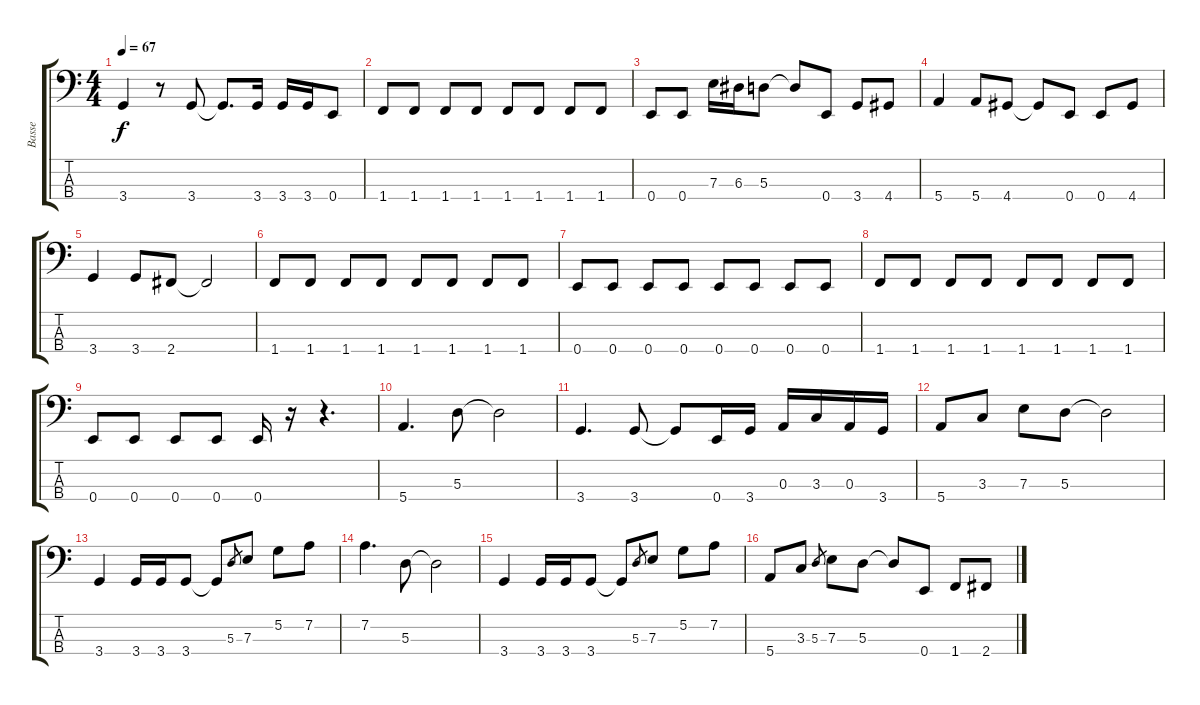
\track ("Basse" "Basse") {instrument acousticbass}
\staff {score tabs}
\tuning (G2 D2 A1 E1) {hide}
\ts (4 4)
\tempo 67
\clef f4
\ks c
3.4.4{dy f} r.8 3.4.8 3.4{t}.8{d} 3.4.16 3.4.16 3.4.16 0.4.8 |
1.4.8 1.4.8 1.4.8 1.4.8 1.4.8 1.4.8 1.4.8 1.4.8 |
0.4.8 0.4.8 7.3.16 6.3.16 5.3.8 5.3{t}.8 0.4.8 3.4.8 4.4.8 |
5.4.4 5.4.8 4.4.8 4.4{t}.8 0.4.8 0.4.8 4.4.8 |
3.4.4 3.4.8 2.4.8 2.4{t}.2 |
1.4.8 1.4.8 1.4.8 1.4.8 1.4.8 1.4.8 1.4.8 1.4.8 |
0.4.8 0.4.8 0.4.8 0.4.8 0.4.8 0.4.8 0.4.8 0.4.8 |
1.4.8 1.4.8 1.4.8 1.4.8 1.4.8 1.4.8 1.4.8 1.4.8 |
0.4.8 0.4.8 0.4.8 0.4.8 0.4.16 r.16 r.4{d} |
5.4.4{d} 5.3.8 5.3{t}.2 |
3.4.4{d} 3.4.8 3.4{t}.8 0.4.16 3.4.16 0.3.16 3.3.16 0.3.16 3.4.16 |
5.4.8 3.3.8 7.3.8 5.3.8 5.3{t}.2 |
3.4.4 3.4.16 3.4.16 3.4.8 3.4{t}.8 5.3.8{gr} 7.3.8 5.2.8 7.2.8 |
7.2.4{d} 5.3.8 5.3{t}.2 |
3.4.4 3.4.16 3.4.16 3.4.8 3.4{t}.8 5.3.8{gr} 7.3.8 5.2.8 7.2.8 |
5.4.8 3.3.8 5.3.8{gr} 7.3.8 5.3.8 5.3{t}.8 0.4.8 1.4.8 2.4.8
